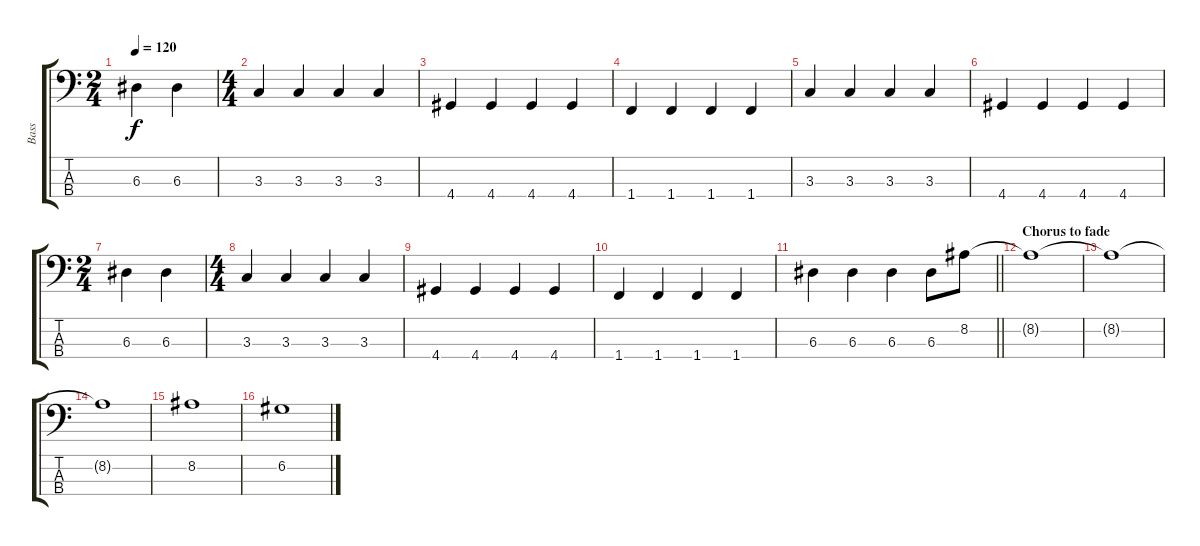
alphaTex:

\track ("Bass" "Bass") {instrument electricbassfinger}
\staff {score tabs}
\tuning (G2 D2 A1 E1) {hide}
\ts (2 4)
\tempo 120
\clef f4
\ks c
6.3.4{dy f} 6.3.4 |
\ts (4 4)
3.3.4 3.3.4 3.3.4 3.3.4 |
4.4.4 4.4.4 4.4.4 4.4.4 |
1.4.4 1.4.4 1.4.4 1.4.4 |
3.3.4 3.3.4 3.3.4 3.3.4 |
4.4.4 4.4.4 4.4.4 4.4.4 |
\ts (2 4)
6.3.4 6.3.4 |
\ts (4 4)
3.3.4 3.3.4 3.3.4 3.3.4 |
4.4.4 4.4.4 4.4.4 4.4.4 |
1.4.4 1.4.4 1.4.4 1.4.4 |
\barLineRight lightlight
6.3.4 6.3.4 6.3.4 6.3.8 8.2.8 |
\section ("" "Chorus to fade")
8.2{t}.1 |
8.2{t}.1 |
8.2{t}.1 |
8.2.1 |
6.2.1
